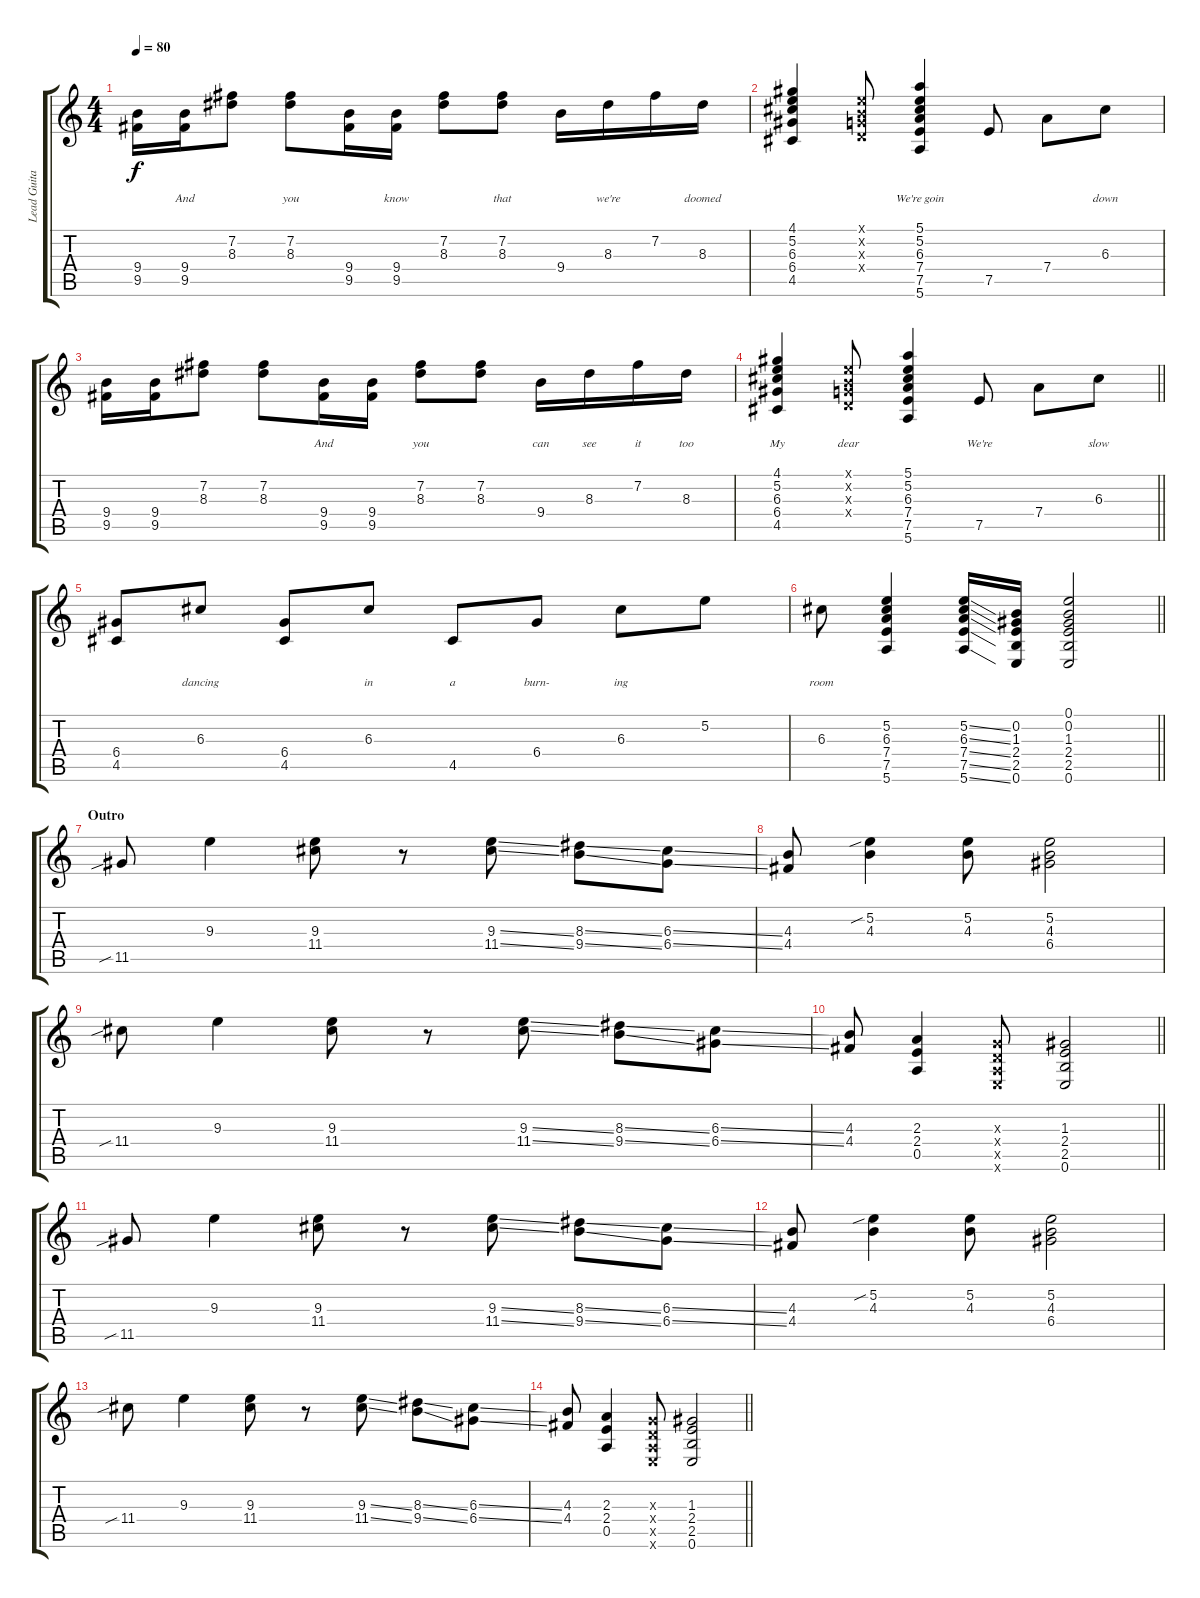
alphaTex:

\track ("Lead Guitar" "Lead Guita") {instrument acousticguitarsteel}
\staff {score tabs}
\tuning (E4 B3 G3 D3 A2 E2) {hide}
\ts (4 4)
\tempo 80
\clef g2
\ks c
(9.4 9.5).16{lyrics (0 "") lyrics (1 "") lyrics (2 "") lyrics (3 "") lyrics (4 "") dy f} (9.4 9.5).16{lyrics (0 "") lyrics (1 "") lyrics (2 "And") lyrics (3 "") lyrics (4 "")} (7.2 8.3).8{lyrics (0 "") lyrics (1 "") lyrics (2 "") lyrics (3 "") lyrics (4 "")} (7.2 8.3).8{lyrics (0 "") lyrics (1 "") lyrics (2 "you") lyrics (3 "") lyrics (4 "")} (9.4 9.5).16{lyrics (0 "") lyrics (1 "") lyrics (2 "") lyrics (3 "") lyrics (4 "")} (9.4 9.5).16{lyrics (0 "") lyrics (1 "") lyrics (2 "know") lyrics (3 "") lyrics (4 "")} (7.2 8.3).8{lyrics (0 "") lyrics (1 "") lyrics (2 "") lyrics (3 "") lyrics (4 "")} (7.2 8.3).8{lyrics (0 "") lyrics (1 "") lyrics (2 "that") lyrics (3 "") lyrics (4 "")} 9.4.16{lyrics (0 "") lyrics (1 "") lyrics (2 "") lyrics (3 "") lyrics (4 "")} 8.3.16{lyrics (0 "") lyrics (1 "") lyrics (2 "we're") lyrics (3 "") lyrics (4 "")} 7.2.16{lyrics (0 "") lyrics (1 "") lyrics (2 "") lyrics (3 "") lyrics (4 "")} 8.3.16{lyrics (0 "") lyrics (1 "") lyrics (2 "doomed") lyrics (3 "") lyrics (4 "")} |
(4.1 5.2 6.3 6.4 4.5).4{lyrics (0 "") lyrics (1 "") lyrics (2 "") lyrics (3 "") lyrics (4 "")} (0.1{x} 0.2{x} 0.3{x} 0.4{x}).8{lyrics (0 "") lyrics (1 "") lyrics (2 "") lyrics (3 "") lyrics (4 "")} (5.1 5.2 6.3 7.4 7.5 5.6).4{lyrics (0 "") lyrics (1 "") lyrics (2 "We're goin") lyrics (3 "") lyrics (4 "")} 7.5.8{lyrics (0 "") lyrics (1 "") lyrics (2 "") lyrics (3 "") lyrics (4 "")} 7.4.8{lyrics (0 "") lyrics (1 "") lyrics (2 "") lyrics (3 "") lyrics (4 "")} 6.3.8{lyrics (0 "") lyrics (1 "") lyrics (2 "down") lyrics (3 "") lyrics (4 "")} |
(9.4 9.5).16{lyrics (0 "") lyrics (1 "") lyrics (2 "") lyrics (3 "") lyrics (4 "")} (9.4 9.5).16{lyrics (0 "") lyrics (1 "") lyrics (2 "") lyrics (3 "") lyrics (4 "")} (7.2 8.3).8{lyrics (0 "") lyrics (1 "") lyrics (2 "") lyrics (3 "") lyrics (4 "")} (7.2 8.3).8{lyrics (0 "") lyrics (1 "") lyrics (2 "") lyrics (3 "") lyrics (4 "")} (9.4 9.5).16{lyrics (0 "") lyrics (1 "") lyrics (2 "And") lyrics (3 "") lyrics (4 "")} (9.4 9.5).16{lyrics (0 "") lyrics (1 "") lyrics (2 "") lyrics (3 "") lyrics (4 "")} (7.2 8.3).8{lyrics (0 "") lyrics (1 "") lyrics (2 "you") lyrics (3 "") lyrics (4 "")} (7.2 8.3).8{lyrics (0 "") lyrics (1 "") lyrics (2 "") lyrics (3 "") lyrics (4 "")} 9.4.16{lyrics (0 "") lyrics (1 "") lyrics (2 "can") lyrics (3 "") lyrics (4 "")} 8.3.16{lyrics (0 "") lyrics (1 "") lyrics (2 "see") lyrics (3 "") lyrics (4 "")} 7.2.16{lyrics (0 "") lyrics (1 "") lyrics (2 "it") lyrics (3 "") lyrics (4 "")} 8.3.16{lyrics (0 "") lyrics (1 "") lyrics (2 "too") lyrics (3 "") lyrics (4 "")} |
\barLineRight lightlight
(4.1 5.2 6.3 6.4 4.5).4{lyrics (0 "") lyrics (1 "") lyrics (2 "My") lyrics (3 "") lyrics (4 "")} (0.1{x} 0.2{x} 0.3{x} 0.4{x}).8{lyrics (0 "") lyrics (1 "") lyrics (2 "dear") lyrics (3 "") lyrics (4 "")} (5.1 5.2 6.3 7.4 7.5 5.6).4{lyrics (0 "") lyrics (1 "") lyrics (2 "") lyrics (3 "") lyrics (4 "")} 7.5.8{lyrics (0 "") lyrics (1 "") lyrics (2 "We're") lyrics (3 "") lyrics (4 "")} 7.4.8{lyrics (0 "") lyrics (1 "") lyrics (2 "") lyrics (3 "") lyrics (4 "")} 6.3.8{lyrics (0 "") lyrics (1 "") lyrics (2 "slow") lyrics (3 "") lyrics (4 "")} |
(6.4 4.5).8{lyrics (0 "") lyrics (1 "") lyrics (2 "") lyrics (3 "") lyrics (4 "")} 6.3.8{lyrics (0 "") lyrics (1 "") lyrics (2 "dancing") lyrics (3 "") lyrics (4 "")} (6.4 4.5).8{lyrics (0 "") lyrics (1 "") lyrics (2 "") lyrics (3 "") lyrics (4 "")} 6.3.8{lyrics (0 "") lyrics (1 "") lyrics (2 "in") lyrics (3 "") lyrics (4 "")} 4.5.8{lyrics (0 "") lyrics (1 "") lyrics (2 "a") lyrics (3 "") lyrics (4 "")} 6.4.8{lyrics (0 "") lyrics (1 "") lyrics (2 "burn-") lyrics (3 "") lyrics (4 "")} 6.3.8{lyrics (0 "") lyrics (1 "") lyrics (2 "ing") lyrics (3 "") lyrics (4 "")} 5.2.8{lyrics (0 "") lyrics (1 "") lyrics (2 "") lyrics (3 "") lyrics (4 "")} |
\barLineRight lightlight
6.3.8{lyrics (0 "") lyrics (1 "") lyrics (2 "room") lyrics (3 "") lyrics (4 "")} (5.2 6.3 7.4 7.5 5.6).4 (5.2{ss} 6.3{ss} 7.4{ss} 7.5{ss} 5.6{ss}).16 (0.2 1.3 2.4 2.5 0.6).16 (0.1 0.2 1.3 2.4 2.5 0.6).2 |
\section ("" "Outro")
11.5{sib}.8 9.3.4 (9.3 11.4).8 r.8 (9.3{ss} 11.4{ss}).8 (8.3{ss} 9.4{ss}).8 (6.3{ss} 6.4{ss}).8 |
(4.3 4.4).8 (5.2{sib} 4.3).4 (5.2 4.3).8 (5.2 4.3 6.4).2 |
11.4{sib}.8 9.3.4 (9.3 11.4).8 r.8 (9.3{ss} 11.4{ss}).8 (8.3{ss} 9.4{ss}).8 (6.3{ss} 6.4{ss}).8 |
\barLineRight lightlight
(4.3 4.4).8 (2.3 2.4 0.5).4 (0.3{x} 0.4{x} 0.5{x} 0.6{x}).8 (1.3 2.4 2.5 0.6).2 |
11.5{sib}.8 9.3.4 (9.3 11.4).8 r.8 (9.3{ss} 11.4{ss}).8 (8.3{ss} 9.4{ss}).8 (6.3{ss} 6.4{ss}).8 |
(4.3 4.4).8 (5.2{sib} 4.3).4 (5.2 4.3).8 (5.2 4.3 6.4).2 |
11.4{sib}.8 9.3.4 (9.3 11.4).8 r.8 (9.3{ss} 11.4{ss}).8 (8.3{ss} 9.4{ss}).8 (6.3{ss} 6.4{ss}).8 |
\barLineRight lightlight
(4.3 4.4).8 (2.3 2.4 0.5).4 (0.3{x} 0.4{x} 0.5{x} 0.6{x}).8 (1.3 2.4 2.5 0.6).2
